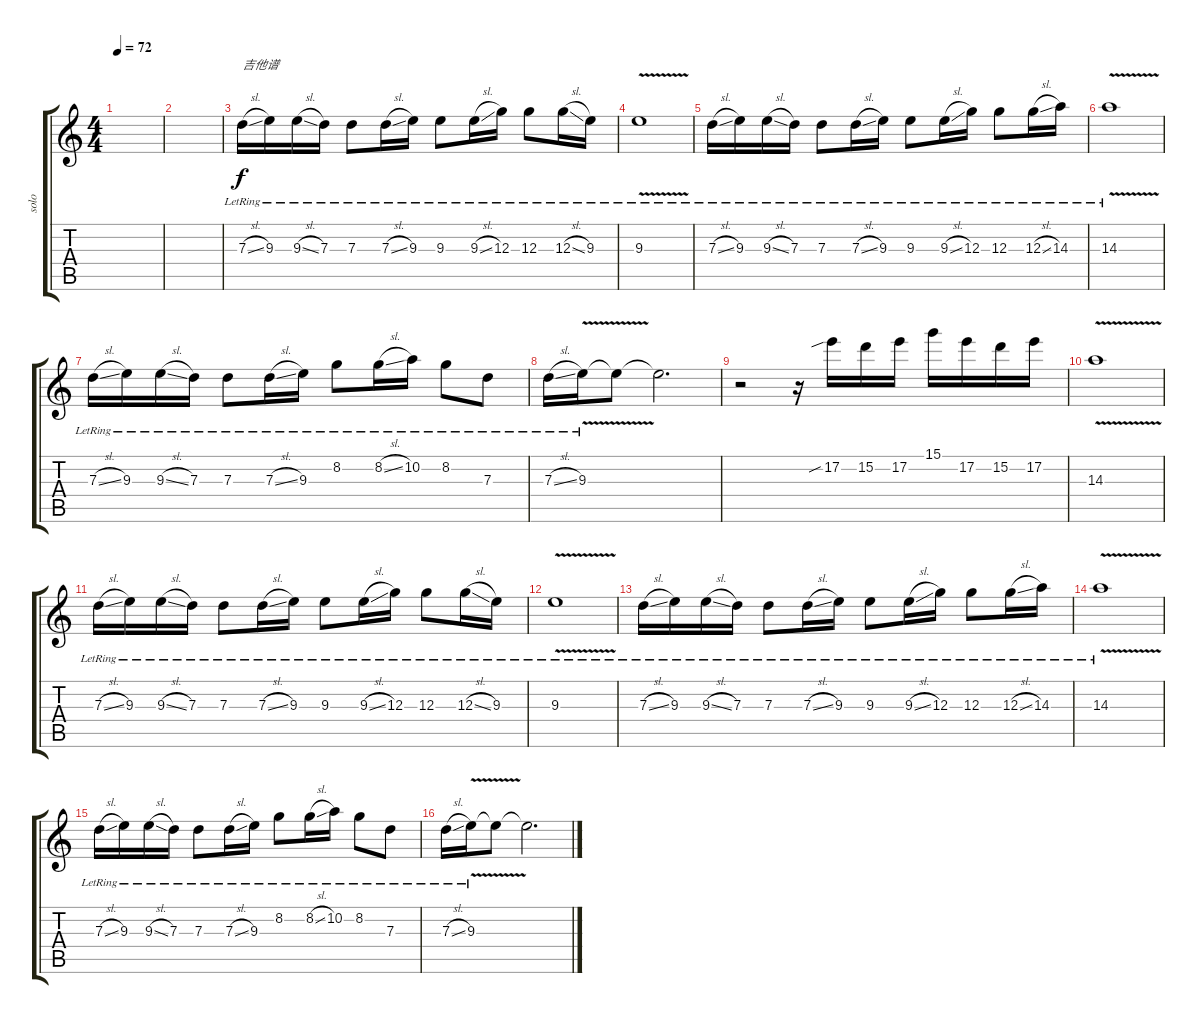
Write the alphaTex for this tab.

\track ("solo" "solo") {instrument distortionguitar}
\staff {score tabs}
\tuning (E4 B3 G3 D3 A2 E2) {hide}
\ts (4 4)
\tempo 72
\clef g2
\ks c
|
|
7.3{sl lr}.16{txt "吉他谱"} 9.3{lr}.16 9.3{sl lr}.16 7.3{lr}.16 7.3{lr}.8 7.3{sl lr}.16 9.3{lr}.16 9.3{lr}.8 9.3{sl lr}.16 12.3{lr}.16 12.3{lr}.8 12.3{sl lr}.16 9.3{lr}.16 |
9.3{v lr}.1 |
7.3{sl lr}.16 9.3{lr}.16 9.3{sl lr}.16 7.3{lr}.16 7.3{lr}.8 7.3{sl lr}.16 9.3{lr}.16 9.3{lr}.8 9.3{sl lr}.16 12.3{lr}.16 12.3{lr}.8 12.3{sl lr}.16 14.3{lr}.16 |
14.3{v lr}.1 |
7.3{sl lr}.16 9.3{lr}.16 9.3{sl lr}.16 7.3{lr}.16 7.3{lr}.8 7.3{sl lr}.16 9.3{lr}.16 8.2{lr}.8 8.2{sl lr}.16 10.2{lr}.16 8.2{lr}.8 7.3{lr}.8 |
7.3{sl lr}.16 9.3{v lr}.16 9.3{t}.8 9.3{t}.2{d} |
r.2 r.16 17.2{sib}.16 15.2.16 17.2.16 15.1.16 17.2.16 15.2.16 17.2.16 |
14.3{v}.1 |
7.3{sl lr}.16 9.3{lr}.16 9.3{sl lr}.16 7.3{lr}.16 7.3{lr}.8 7.3{sl lr}.16 9.3{lr}.16 9.3{lr}.8 9.3{sl lr}.16 12.3{lr}.16 12.3{lr}.8 12.3{sl lr}.16 9.3{lr}.16 |
9.3{v lr}.1 |
7.3{sl lr}.16 9.3{lr}.16 9.3{sl lr}.16 7.3{lr}.16 7.3{lr}.8 7.3{sl lr}.16 9.3{lr}.16 9.3{lr}.8 9.3{sl lr}.16 12.3{lr}.16 12.3{lr}.8 12.3{sl lr}.16 14.3{lr}.16 |
14.3{v lr}.1 |
7.3{sl lr}.16 9.3{lr}.16 9.3{sl lr}.16 7.3{lr}.16 7.3{lr}.8 7.3{sl lr}.16 9.3{lr}.16 8.2{lr}.8 8.2{sl lr}.16 10.2{lr}.16 8.2{lr}.8 7.3{lr}.8 |
7.3{sl lr}.16 9.3{v lr}.16 9.3{t}.8 9.3{t}.2{d}
